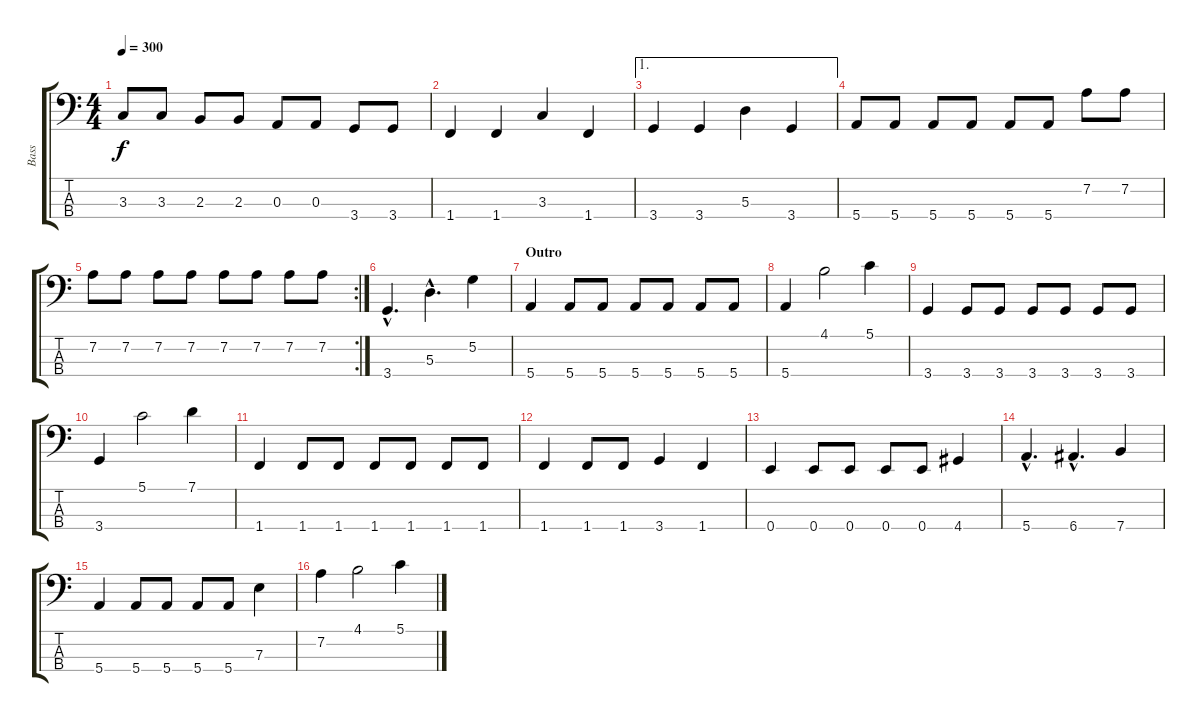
\track ("Bass" "Bass") {instrument electricbassfinger}
\staff {score tabs}
\tuning (G2 D2 A1 E1) {hide}
\ts (4 4)
\tempo 300
\clef f4
\ks c
3.3.8{dy f} 3.3.8 2.3.8 2.3.8 0.3.8 0.3.8 3.4.8 3.4.8 |
1.4.4 1.4.4 3.3.4 1.4.4 |
\ae 1
3.4.4 3.4.4 5.3.4 3.4.4 |
5.4.8 5.4.8 5.4.8 5.4.8 5.4.8 5.4.8 7.2.8 7.2.8 |
\rc 2
7.2.8 7.2.8 7.2.8 7.2.8 7.2.8 7.2.8 7.2.8 7.2.8 |
3.4{hac}.4{d} 5.3{hac}.4{d} 5.2.4 |
\section ("" "Outro")
5.4.4 5.4.8 5.4.8 5.4.8 5.4.8 5.4.8 5.4.8 |
5.4.4 4.1.2 5.1.4 |
3.4.4 3.4.8 3.4.8 3.4.8 3.4.8 3.4.8 3.4.8 |
3.4.4 5.1.2 7.1.4 |
1.4.4 1.4.8 1.4.8 1.4.8 1.4.8 1.4.8 1.4.8 |
1.4.4 1.4.8 1.4.8 3.4.4 1.4.4 |
0.4.4 0.4.8 0.4.8 0.4.8 0.4.8 4.4.4 |
5.4{hac}.4{d} 6.4{hac}.4{d} 7.4.4 |
5.4.4 5.4.8 5.4.8 5.4.8 5.4.8 7.3.4 |
7.2.4 4.1.2 5.1.4
